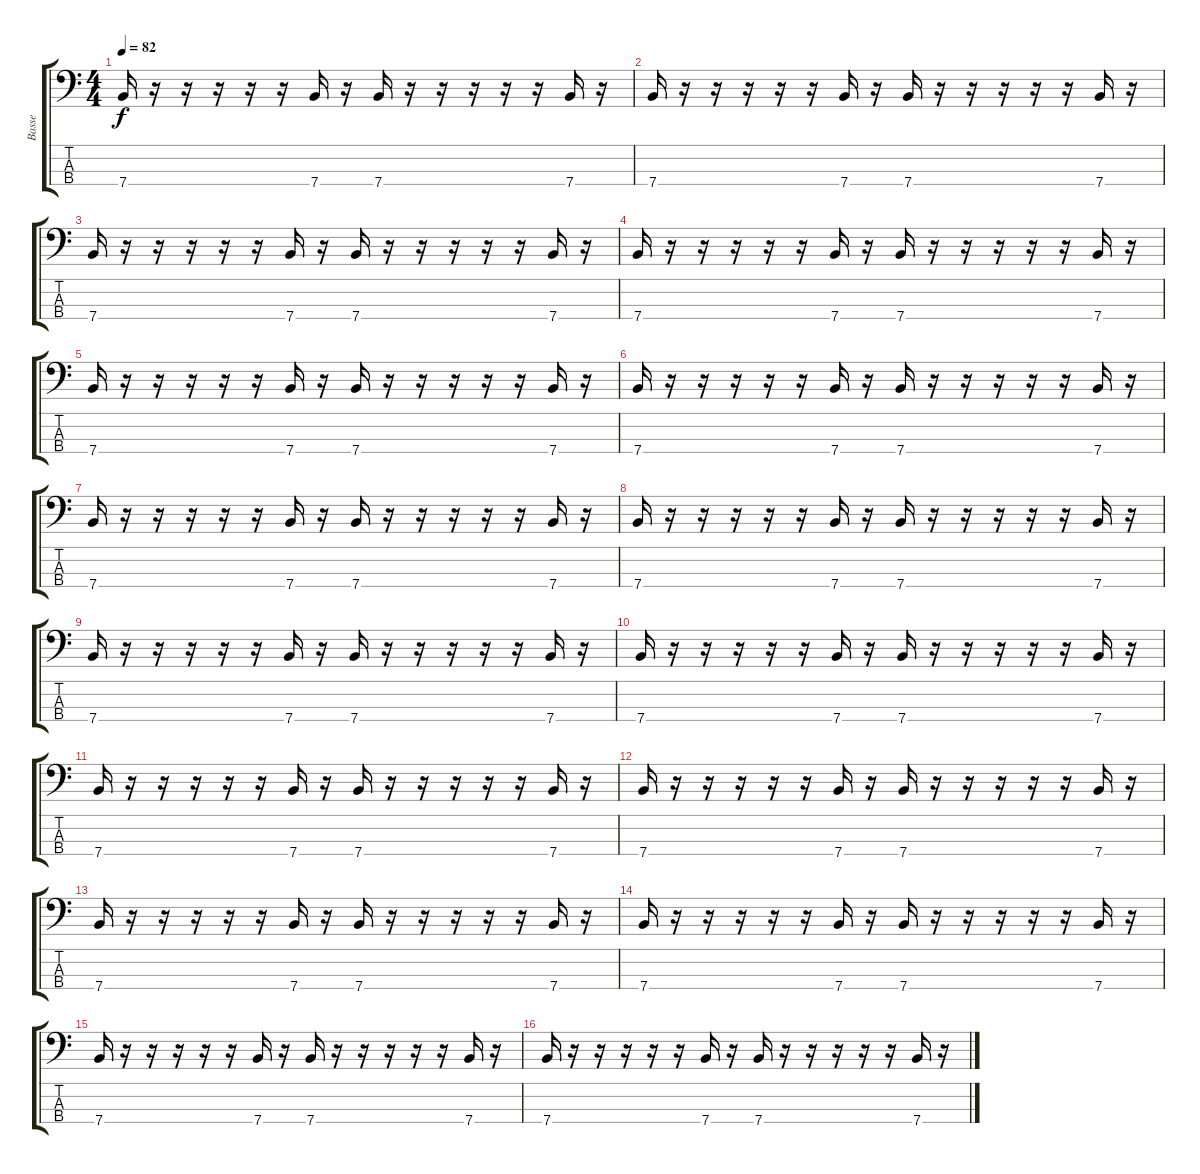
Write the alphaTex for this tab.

\track ("Basse" "Basse") {instrument synthbass1}
\staff {score tabs}
\tuning (G2 D2 A1 E1) {hide}
\ts (4 4)
\tempo 82
\clef f4
\ks c
7.4.16{dy f} r.16 r.16 r.16 r.16 r.16 7.4.16 r.16 7.4.16 r.16 r.16 r.16 r.16 r.16 7.4.16 r.16 |
7.4.16 r.16 r.16 r.16 r.16 r.16 7.4.16 r.16 7.4.16 r.16 r.16 r.16 r.16 r.16 7.4.16 r.16 |
7.4.16 r.16 r.16 r.16 r.16 r.16 7.4.16 r.16 7.4.16 r.16 r.16 r.16 r.16 r.16 7.4.16 r.16 |
7.4.16 r.16 r.16 r.16 r.16 r.16 7.4.16 r.16 7.4.16 r.16 r.16 r.16 r.16 r.16 7.4.16 r.16 |
7.4.16 r.16 r.16 r.16 r.16 r.16 7.4.16 r.16 7.4.16 r.16 r.16 r.16 r.16 r.16 7.4.16 r.16 |
7.4.16 r.16 r.16 r.16 r.16 r.16 7.4.16 r.16 7.4.16 r.16 r.16 r.16 r.16 r.16 7.4.16 r.16 |
7.4.16 r.16 r.16 r.16 r.16 r.16 7.4.16 r.16 7.4.16 r.16 r.16 r.16 r.16 r.16 7.4.16 r.16 |
7.4.16 r.16 r.16 r.16 r.16 r.16 7.4.16 r.16 7.4.16 r.16 r.16 r.16 r.16 r.16 7.4.16 r.16 |
7.4.16 r.16 r.16 r.16 r.16 r.16 7.4.16 r.16 7.4.16 r.16 r.16 r.16 r.16 r.16 7.4.16 r.16 |
7.4.16 r.16 r.16 r.16 r.16 r.16 7.4.16 r.16 7.4.16 r.16 r.16 r.16 r.16 r.16 7.4.16 r.16 |
7.4.16 r.16 r.16 r.16 r.16 r.16 7.4.16 r.16 7.4.16 r.16 r.16 r.16 r.16 r.16 7.4.16 r.16 |
7.4.16 r.16 r.16 r.16 r.16 r.16 7.4.16 r.16 7.4.16 r.16 r.16 r.16 r.16 r.16 7.4.16 r.16 |
7.4.16 r.16 r.16 r.16 r.16 r.16 7.4.16 r.16 7.4.16 r.16 r.16 r.16 r.16 r.16 7.4.16 r.16 |
7.4.16 r.16 r.16 r.16 r.16 r.16 7.4.16 r.16 7.4.16 r.16 r.16 r.16 r.16 r.16 7.4.16 r.16 |
7.4.16 r.16 r.16 r.16 r.16 r.16 7.4.16 r.16 7.4.16 r.16 r.16 r.16 r.16 r.16 7.4.16 r.16 |
7.4.16 r.16 r.16 r.16 r.16 r.16 7.4.16 r.16 7.4.16 r.16 r.16 r.16 r.16 r.16 7.4.16 r.16
